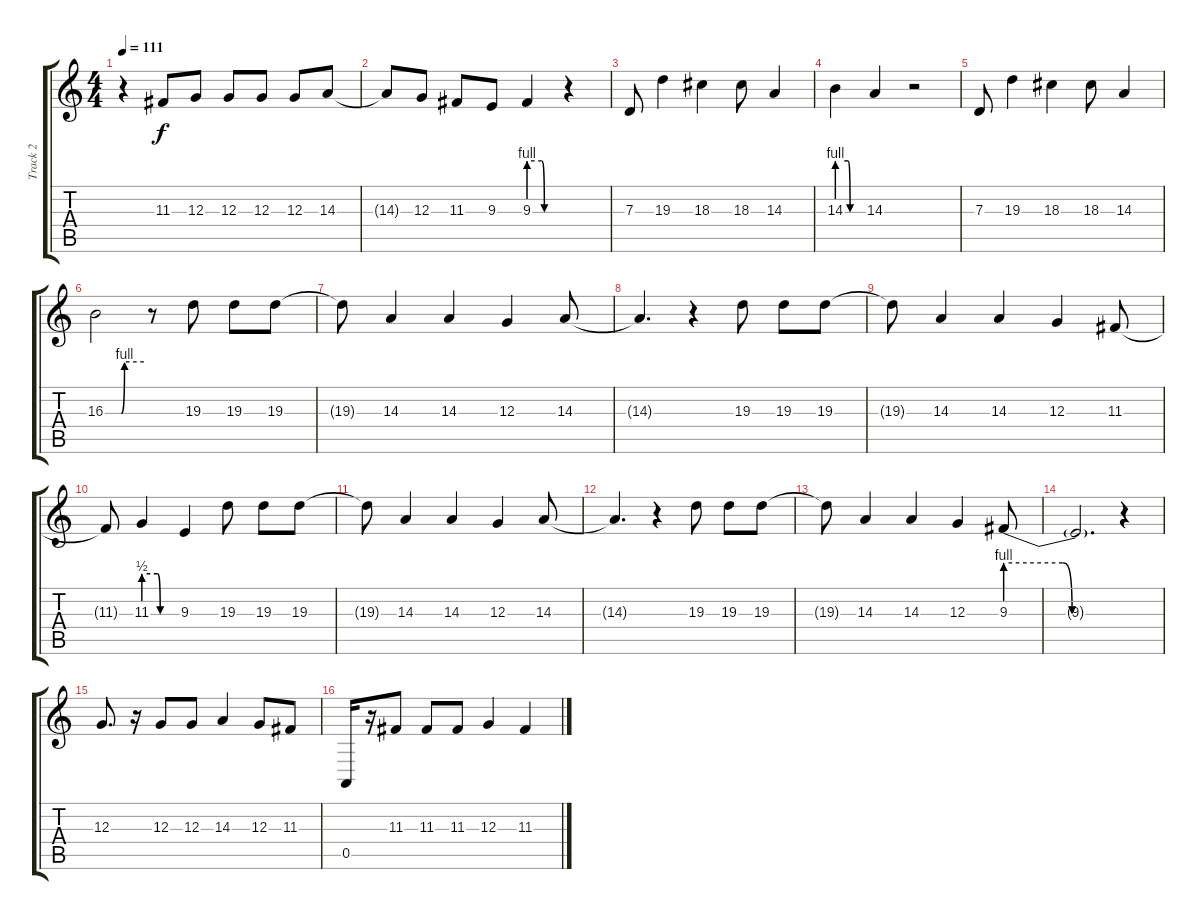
\track ("Track 2" "Track 2") {instrument tenorsax}
\staff {score tabs}
\tuning (E4 B3 G3 D3 A2 E2) {hide}
\ts (4 4)
\tempo 111
\clef g2
\ks c
r.4{dy f} 11.3.8 12.3.8 12.3.8 12.3.8 12.3.8 14.3.8 |
14.3{t}.8 12.3.8 11.3.8 9.3.8 9.3{be (custom 0 4 25 4 30 0 60 0)}.4 r.4 |
7.3.8 19.3.4 18.3.4 18.3.8 14.3.4 |
14.3{be (custom 0 4 25 4 30 0 60 0)}.4 14.3.4 r.2 |
7.3.8 19.3.4 18.3.4 18.3.8 14.3.4 |
16.3{be (custom 0 0 25 0 30 4 60 4)}.2 r.8 19.3.8 19.3.8 19.3.8 |
19.3{t}.8 14.3.4 14.3.4 12.3.4 14.3.8 |
14.3{t}.4{d} r.4 19.3.8 19.3.8 19.3.8 |
19.3{t}.8 14.3.4 14.3.4 12.3.4 11.3.8 |
11.3{t}.8 11.3{be (custom 0 2 25 2 30 0 60 0)}.4 9.3.4 19.3.8 19.3.8 19.3.8 |
19.3{t}.8 14.3.4 14.3.4 12.3.4 14.3.8 |
14.3{t}.4{d} r.4 19.3.8 19.3.8 19.3.8 |
19.3{t}.8 14.3.4 14.3.4 12.3.4 9.3{be (custom 0 4 30 4 35 0 60 0)}.8 |
9.3{t}.2{d} r.4 |
12.3.8{d} r.16 12.3.8 12.3.8 14.3.4 12.3.8 11.3.8 |
0.5.16 r.16 11.3.8 11.3.8 11.3.8 12.3.4 11.3.4
